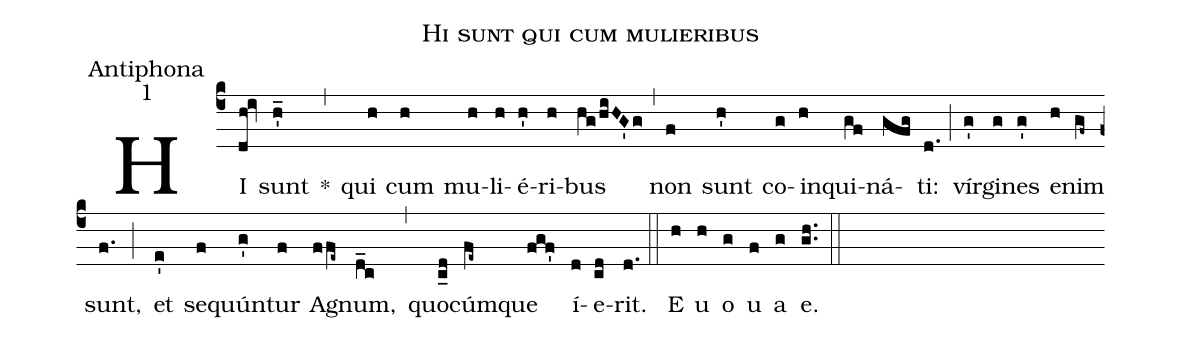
name:Hi sunt qui cum mulieribus;
office-part:Antiphona;
mode:1;
%%
(c4) HI(dh!'iv) sunt(h'_) *(,) qui(h) cum(h) mu(h)li(h)é(h')ri(h)bus(hg/hiHG'g) (,) non(f) sunt(h') co(g)in(h)qui(gf)ná(gfg)ti:(d.) (;) vír(g')gi(g)nes(g') e(h)nim(gf~) sunt,(f.) (;) et(e') se(f)quún(g')tur(f) A(ffe~)gnum,(d_c) (,) quo(c_d)cúm(fe~)que(fgf') í(d)e(cd)rit.(d.) (::)E(h) u(h) o(g) u(f) a(g) e.(g.h.) (::)
